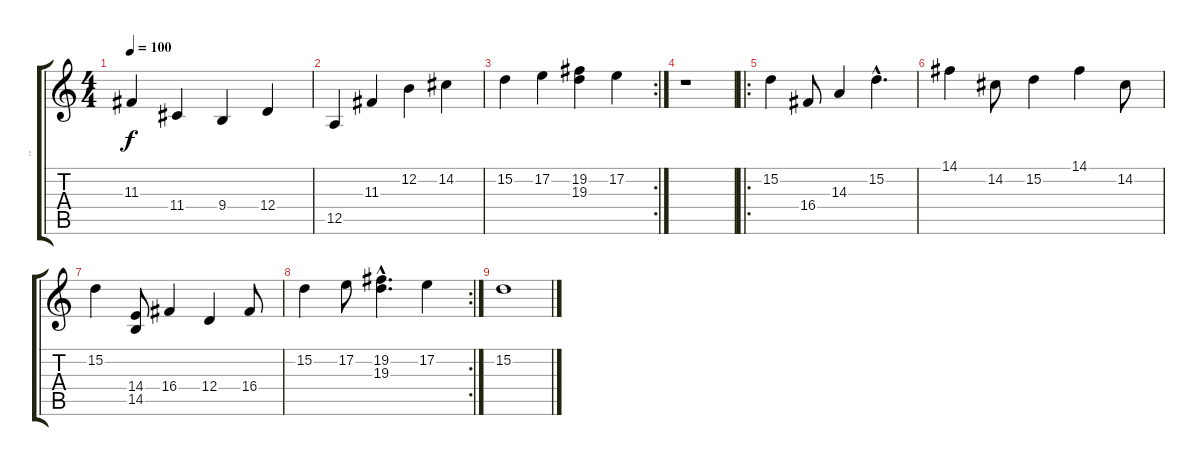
\track (".." "..") {instrument celesta}
\staff {score tabs}
\tuning (E4 B3 G3 D3 A2 E2) {hide}
\ts (4 4)
\tempo 100
\clef g2
\ks c
11.3.4{dy f} 11.4.4 9.4.4 12.4.4 |
12.5.4 11.3.4 12.2.4 14.2.4 |
\rc 2
15.2.4 17.2.4 (19.2 19.3).4 17.2.4 |
r.1 |
\ro
15.2.4 16.4.8 14.3.4 15.2{hac}.4{d} |
14.1.4 14.2.8 15.2.4 14.1.4 14.2.8 |
15.2.4 (14.4 14.5).8 16.4.4 12.4.4 16.4.8 |
\rc 2
15.2.4 17.2.8 (19.2{hac} 19.3{hac}).4{d} 17.2.4 |
15.2.1
